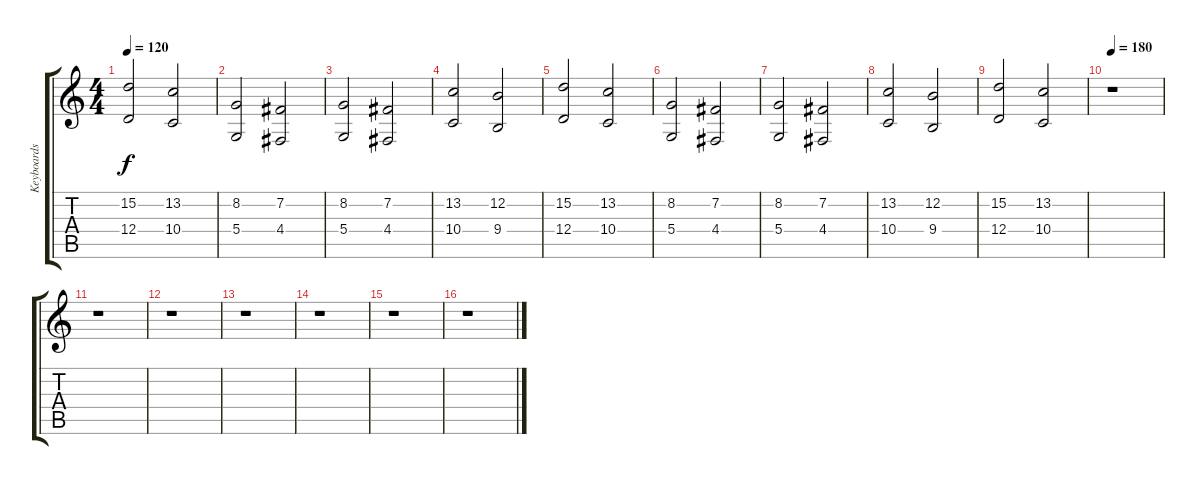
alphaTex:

\track ("Keyboards" "Keyboards") {instrument stringensemble1}
\staff {score tabs}
\tuning (E4 B3 G3 D3 A2 E2) {hide}
\ts (4 4)
\tempo 120
\clef g2
\ks c
(15.2 12.4).2{dy f} (13.2 10.4).2 |
(8.2 5.4).2 (7.2 4.4).2 |
(8.2 5.4).2 (7.2 4.4).2 |
(13.2 10.4).2 (12.2 9.4).2 |
(15.2 12.4).2 (13.2 10.4).2 |
(8.2 5.4).2 (7.2 4.4).2 |
(8.2 5.4).2 (7.2 4.4).2 |
(13.2 10.4).2 (12.2 9.4).2 |
(15.2 12.4).2 (13.2 10.4).2 |
\tempo 180
r.1 |
r.1 |
r.1 |
r.1 |
r.1 |
r.1 |
r.1
